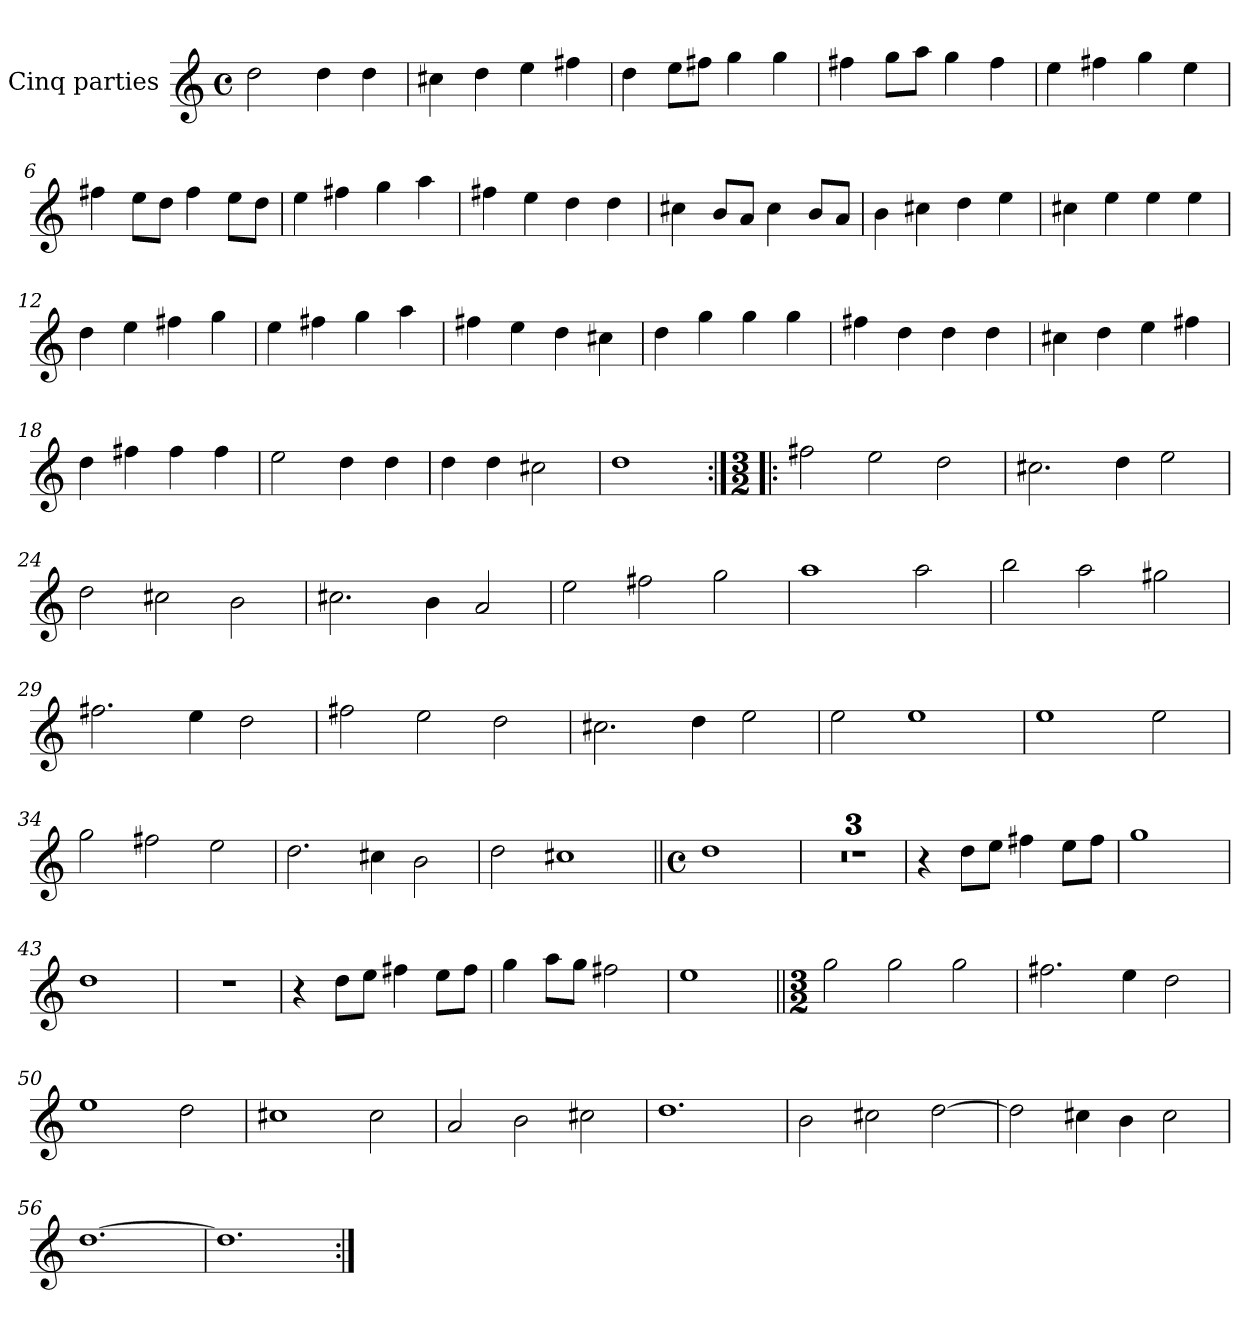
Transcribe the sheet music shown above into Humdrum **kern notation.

**kern
*part1
*staff1
*I"Cinq parties
*clefG2
*k[]
*M4/4
*met(c)
*MM180
=1
2dd\
4dd\
4dd\
=2
4cc#X\
4dd\
4ee\
4ff#X\
=3
4dd\
8ee\L
8ff#X\J
4gg\
4gg\
=4
4ff#X\
8gg\L
8aa\J
4gg\
4ff#\
=5
4ee\
4ff#X\
4gg\
4ee\
=6
4ff#X\
8ee\L
8dd\J
4ff#\
8ee\L
8dd\J
=7
4ee\
4ff#X\
4gg\
4aa\
=8
4ff#X\
4ee\
4dd\
4dd\
=9
4cc#X\
8b/L
8a/J
4cc#\
8b/L
8a/J
=10
4b\
4cc#X\
4dd\
4ee\
=11
4cc#X\
4ee\
4ee\
4ee\
=12
4dd\
4ee\
4ff#X\
4gg\
=13
4ee\
4ff#X\
4gg\
4aa\
=14
4ff#X\
4ee\
4dd\
4cc#X\
=15
4dd\
4gg\
4gg\
4gg\
=16
4ff#X\
4dd\
4dd\
4dd\
=17
4cc#X\
4dd\
4ee\
4ff#X\
=18
4dd\
4ff#X\
4ff#\
4ff#\
=19
2ee\
4dd\
4dd\
=20
4dd\
4dd\
2cc#X\
=21
1dd
=22:|!|:
*M3/2
2ff#X\
2ee\
2dd\
=23
2.cc#X\
4dd\
2ee\
=24
2dd\
2cc#X\
2b\
=25
2.cc#X\
4b\
2a/
=26
2ee\
2ff#X\
2gg\
=27
1aa
2aa\
=28
2bb\
2aa\
2gg#X\
=29
2.ff#X\
4ee\
2dd\
=30
2ff#X\
2ee\
2dd\
=31
2.cc#X\
4dd\
2ee\
=32
2ee\
1ee
=33
1ee
2ee\
=34
2gg\
2ff#X\
2ee\
=35
2.dd\
4cc#X\
2b\
=36
2dd\
1cc#X
=37||
*M4/4
*met(c)
1dd
=38
1r
=39
1r
=40
1r
=41
4r
8dd\L
8ee\J
4ff#X\
8ee\L
8ff#\J
=42
1gg
=43
1dd
=44
1r
=45
4r
8dd\L
8ee\J
4ff#X\
8ee\L
8ff#\J
=46
4gg\
8aa\L
8gg\J
2ff#X\
=47
1ee
=48||
*M3/2
2gg\
2gg\
2gg\
=49
2.ff#X\
4ee\
2dd\
=50
1ee
2dd\
=51
1cc#X
2cc#\
=52
2a/
2b\
2cc#X\
=53
1.dd
=54
2b\
2cc#X\
[2dd\
=55
2dd\]
4cc#X\
4b\
2cc#\
=56
[1.dd
=57
1.dd]
=:|!
*-
